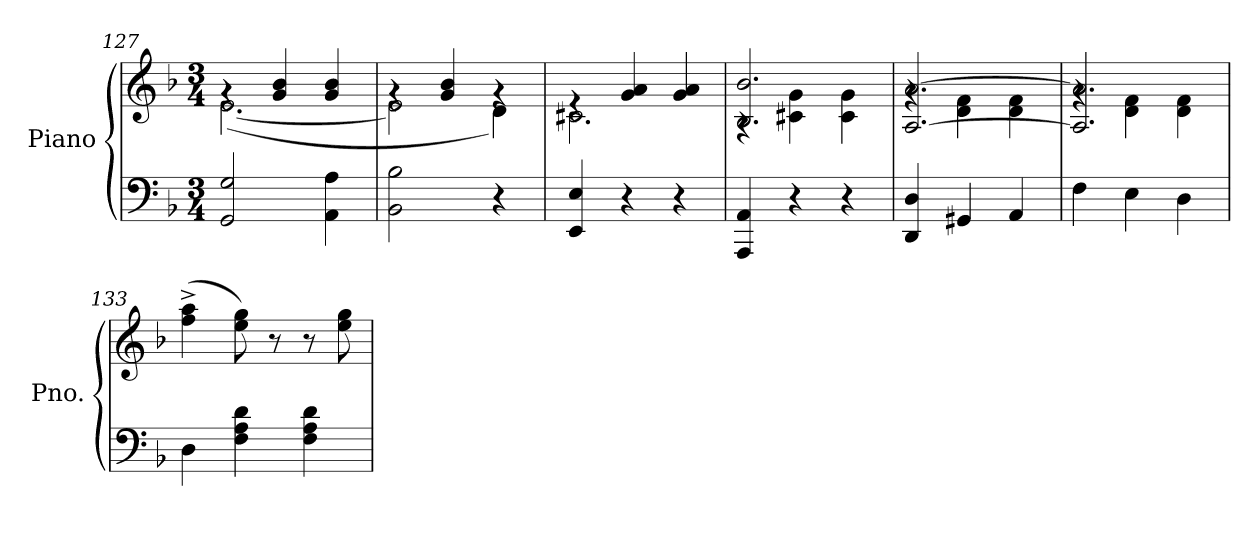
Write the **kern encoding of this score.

**kern	**kern
*part1	*part1
*staff2	*staff1
*I"Piano	*
*I'Pno.	*
*clefF4	*clefG2
*k[b-]	*k[b-]
*M3/4	*M3/4
=127	=127
*	*^
2GG/ 2G/	4rg	(<[2.e\
.	4g/ 4b-/	.
4AA\ 4A\	4g/ 4b-/	.
=128	=128	=128
2BB-\ 2B-\	4rg	2e\]
.	4g/ 4b-/	.
4r	4rg	4d\)
=129	=129	=129
4EE/ 4E/	4re	2.c#X\
4r	4g/ 4a/	.
4r	4g/ 4a/	.
=130	=130	=130
4AAA/ 4AA/	2.B-/ 2.b-/	4rA
4r	.	4c#X\ 4g\
4r	.	4c#\ 4g\
!!LO:LB:g=z	!!
=131	=131	=131
4DD/ 4D/	[2.A/ [2.a/	4rg
4GG#X/	.	4d\ 4f\
4AA/	.	4d\ 4f\
=132	=132	=132
4F\	2.A/] 2.a/]	4rg
4E\	.	4d\ 4f\
4D\	.	4d\ 4f\
*	*v	*v
=133	=133
4D\	(>4ff\^ 4aa\^
4F\ 4A\ 4d\	8ee\ 8gg\)
.	8r
4F\ 4A\ 4d\	8r
.	8ee\ 8gg\
=	=
*-	*-
